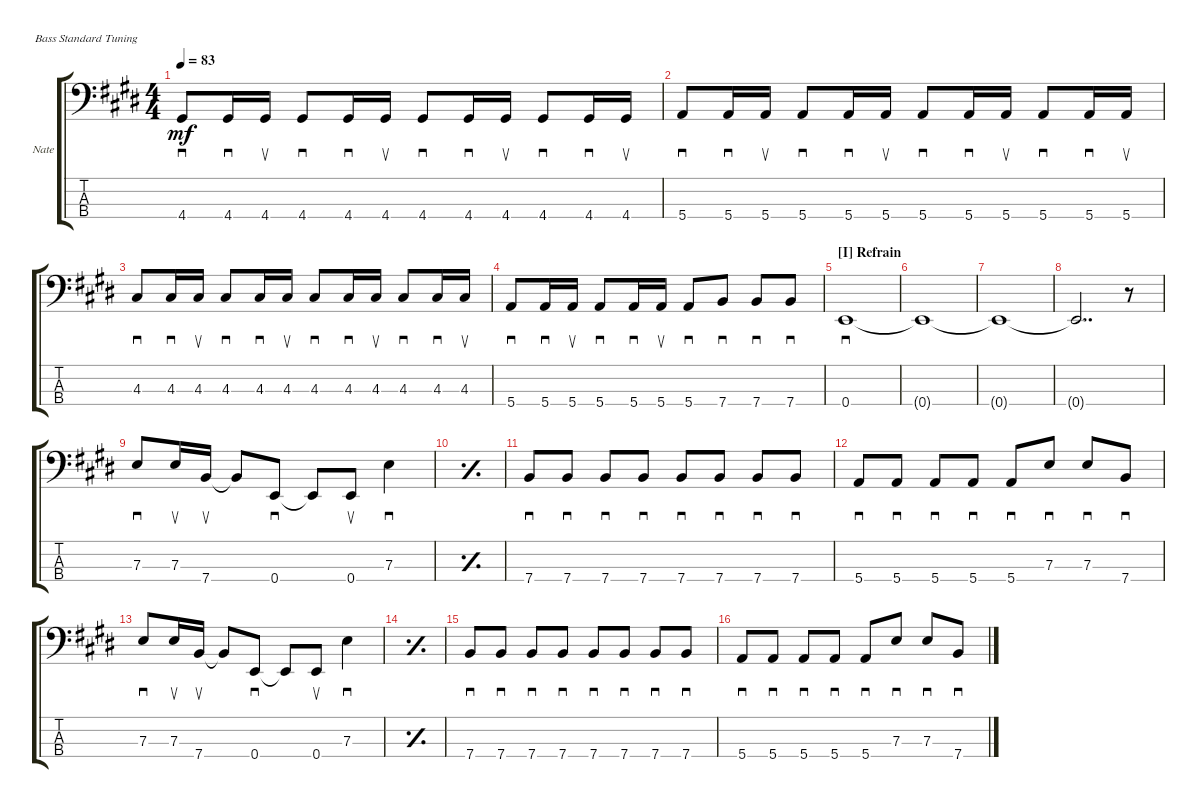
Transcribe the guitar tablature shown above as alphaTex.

\defaultSystemsLayout 4
\bracketExtendMode groupsimilarinstruments
\firstSystemTrackNameOrientation horizontal
\otherSystemsTrackNameOrientation horizontal
\track ("Bass - Nate Mendel" "Nate") {instrument electricbassfinger}
\staff {score tabs}
\tuning (G2 D2 A1 E1)
\ts (4 4)
\tempo 83
\clef f4
\ks e
4.4.8{sd dy mf} 4.4.16{sd} 4.4.16{su} 4.4.8{sd} 4.4.16{sd} 4.4.16{su} 4.4.8{sd} 4.4.16{sd} 4.4.16{su} 4.4.8{sd} 4.4.16{sd} 4.4.16{su} |
5.4.8{sd} 5.4.16{sd} 5.4.16{su} 5.4.8{sd} 5.4.16{sd} 5.4.16{su} 5.4.8{sd} 5.4.16{sd} 5.4.16{su} 5.4.8{sd} 5.4.16{sd} 5.4.16{su} |
4.3.8{sd} 4.3.16{sd} 4.3.16{su} 4.3.8{sd} 4.3.16{sd} 4.3.16{su} 4.3.8{sd} 4.3.16{sd} 4.3.16{su} 4.3.8{sd} 4.3.16{sd} 4.3.16{su} |
5.4.8{sd} 5.4.16{sd} 5.4.16{su} 5.4.8{sd} 5.4.16{sd} 5.4.16{su} 5.4.8{sd} 7.4.8{sd} 7.4.8{sd} 7.4.8{sd} |
\section ("I" "Refrain")
0.4.1{sd} |
0.4{t}.1 |
0.4{t}.1 |
0.4{t}.2{dd} r.8 |
7.3.8{sd} 7.3.16{su} 7.4.16{su} 7.4{t}.8 0.4.8{sd} 0.4{t}.8 0.4.8{su} 7.3.4{sd} |
\simile simple
|
\simile none
7.4.8{sd} 7.4.8{sd} 7.4.8{sd} 7.4.8{sd} 7.4.8{sd} 7.4.8{sd} 7.4.8{sd} 7.4.8{sd} |
5.4.8{sd} 5.4.8{sd} 5.4.8{sd} 5.4.8{sd} 5.4.8{sd} 7.3.8{sd} 7.3.8{sd} 7.4.8{sd} |
7.3.8{sd} 7.3.16{su} 7.4.16{su} 7.4{t}.8 0.4.8{sd} 0.4{t}.8 0.4.8{su} 7.3.4{sd} |
\simile simple
|
\simile none
7.4.8{sd} 7.4.8{sd} 7.4.8{sd} 7.4.8{sd} 7.4.8{sd} 7.4.8{sd} 7.4.8{sd} 7.4.8{sd} |
5.4.8{sd} 5.4.8{sd} 5.4.8{sd} 5.4.8{sd} 5.4.8{sd} 7.3.8{sd} 7.3.8{sd} 7.4.8{sd}
